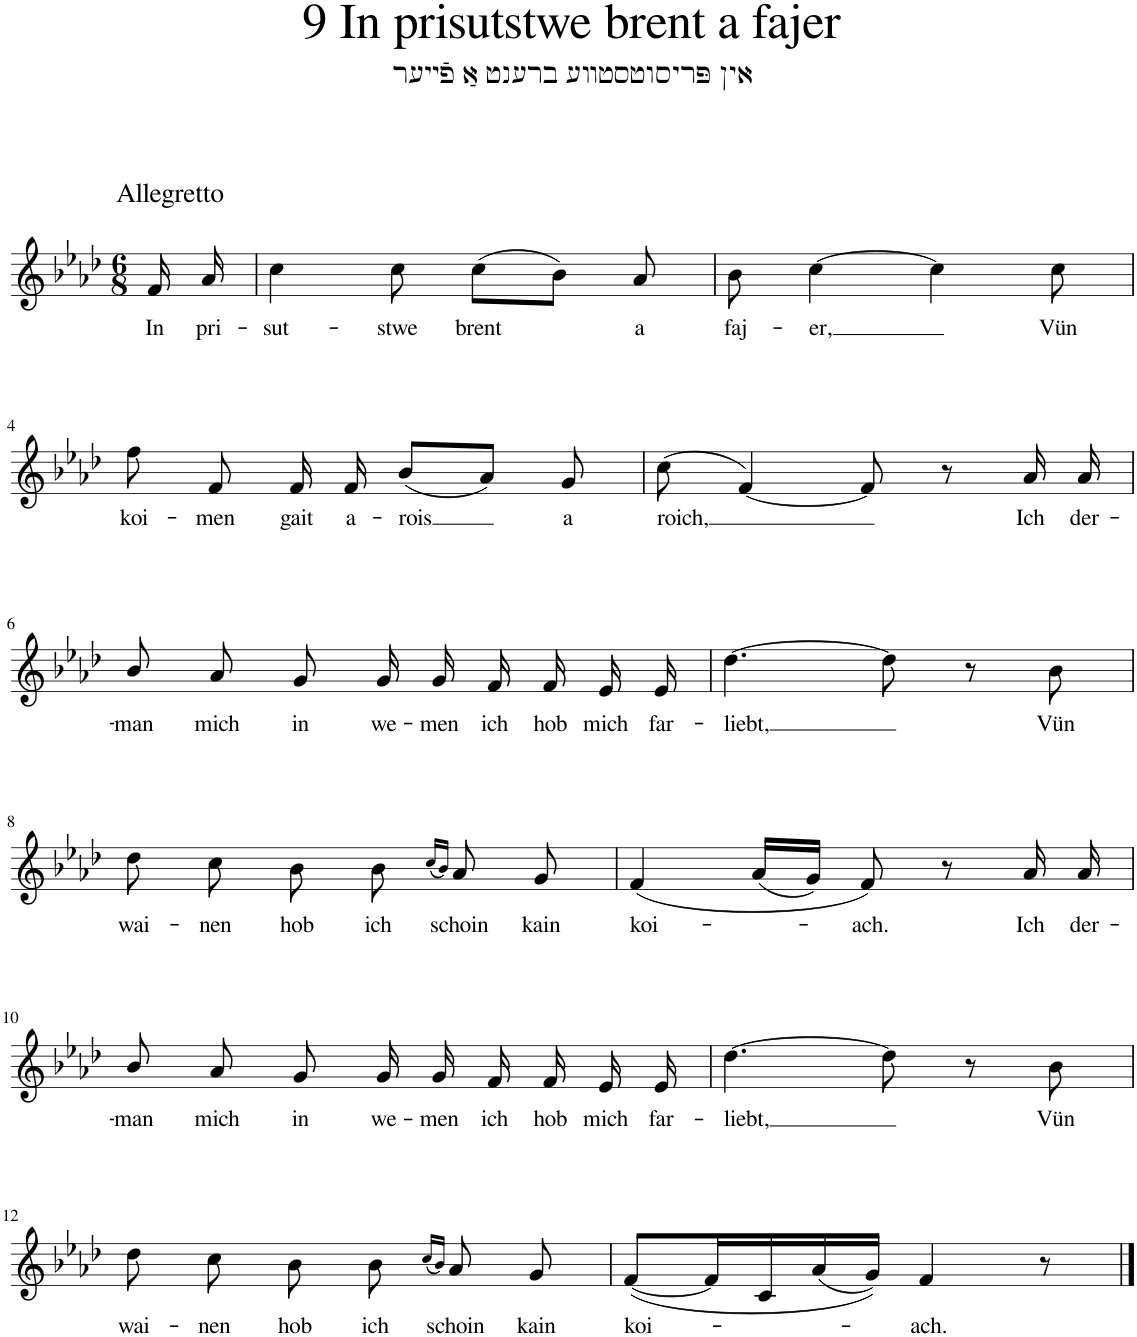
**kern	**text
*part1	*part1
*staff1	*staff1
*I"Piano	*
*I'Pno.	*
*clefG2	*
*k[b-e-a-d-]	*
*M6/8	*
=1	=1
!LO:TX:a:t=Allegretto	!
!	!LO:LY:b
16f/	In
!	!LO:LY:b
16a-/	pri-
=2	=2
!	!LO:LY:b
4cc\	-sut-
!	!LO:LY:b
8cc\	-stwe
!	!LO:LY:b
(8cc\L	brent
8b-\J)	.
!	!LO:LY:b
8a-/	a
=3	=3
!	!LO:LY:b
8b-\	faj-
!	!LO:LY:b
[4cc\	-er,
4cc\]	.
!	!LO:LY:b
8cc\	Vün
!!LO:LB:g=z
=4	=4
!	!LO:LY:b
8ff\	koi-
!	!LO:LY:b
8f/	-men
!	!LO:LY:b
16f/	gait
!	!LO:LY:b
16f/	a-
!	!LO:LY:b
(8b-/L	-rois
8a-/J)	.
!	!LO:LY:b
8g/	a
=5	=5
!	!LO:LY:b
(8cc\	roich,
[4f/)	.
8f/]	.
8r	.
!	!LO:LY:b
16a-/	Ich
!	!LO:LY:b
16a-/	der-
!!LO:LB:g=z
=6	=6
!	!LO:LY:b
8b-/	-man
!	!LO:LY:b
8a-/	mich
!	!LO:LY:b
8g/	in
!	!LO:LY:b
16g/	we-
!	!LO:LY:b
16g/	-men
!	!LO:LY:b
16f/	ich
!	!LO:LY:b
16f/	hob
!	!LO:LY:b
16e-/	mich
!	!LO:LY:b
16e-/	far-
=7	=7
!	!LO:LY:b
[4.dd-\	-liebt,
8dd-\]	.
8r	.
!	!LO:LY:b
8b-\	Vün
!!LO:LB:g=z
=8	=8
!	!LO:LY:b
8dd-\	wai-
!	!LO:LY:b
8cc\	-nen
!	!LO:LY:b
8b-\	hob
!	!LO:LY:b
8b-\	ich
(16qcc/LL	.
16qb-/JJ)	.
!	!LO:LY:b
8a-/	schoin
!	!LO:LY:b
8g/	kain
=9	=9
!	!LO:LY:b
(4f/	koi-
(16a-/LL	.
16g/JJ)	.
!	!LO:LY:b
8f/)	-ach.
8r	.
!	!LO:LY:b
16a-/	Ich
!	!LO:LY:b
16a-/	der-
!!LO:LB:g=z
=10	=10
!	!LO:LY:b
8b-/	-man
!	!LO:LY:b
8a-/	mich
!	!LO:LY:b
8g/	in
!	!LO:LY:b
16g/	we-
!	!LO:LY:b
16g/	-men
!	!LO:LY:b
16f/	ich
!	!LO:LY:b
16f/	hob
!	!LO:LY:b
16e-/	mich
!	!LO:LY:b
16e-/	far-
=11	=11
!	!LO:LY:b
[4.dd-\	-liebt,
8dd-\]	.
8r	.
!	!LO:LY:b
8b-\	Vün
!!LO:LB:g=z
=12	=12
!	!LO:LY:b
8dd-\	wai-
!	!LO:LY:b
8cc\	-nen
!	!LO:LY:b
8b-\	hob
!	!LO:LY:b
8b-\	ich
(16qcc/LL	.
16qb-/JJ)	.
!	!LO:LY:b
8a-/	schoin
!	!LO:LY:b
8g/	kain
=13	=13
!	!LO:LY:b
([8f/L	koi-
16f/L]	.
16c/	.
(16a-/	.
16g/JJ))	.
!	!LO:LY:b
4f/	-ach.
8r	.
==	==
*-	*-
